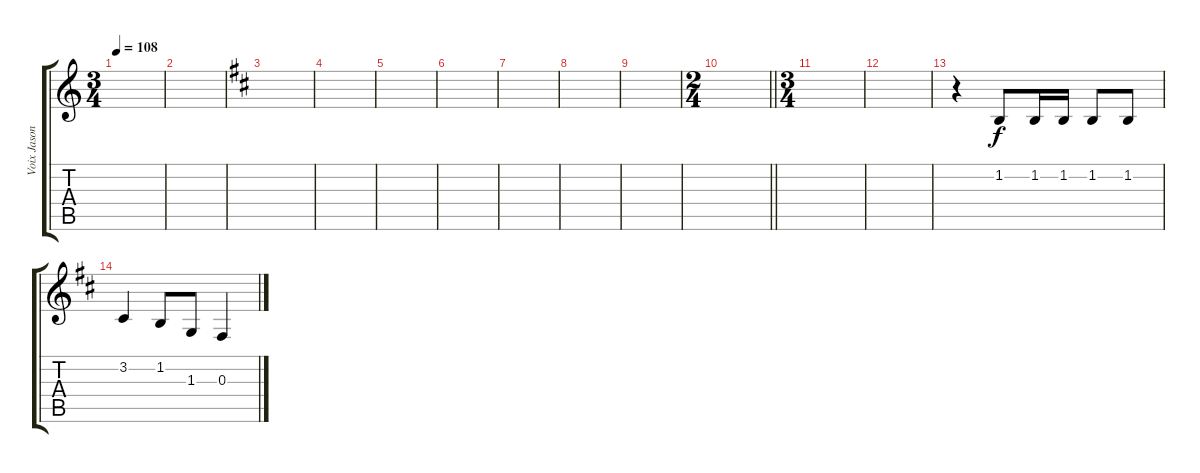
\track ("Voix Jason" "Voix Jason") {instrument lead2sawtooth}
\staff {score tabs}
\tuning (Eb4 Bb3 Gb3 Db3 Ab2 Eb2) {hide}
\ts (3 4)
\tempo 108
\clef g2
\ks c
|
|
\ks d
|
|
|
|
|
|
|
\ts (2 4)
\barLineRight lightlight
|
\ts (3 4)
|
|
r.4 1.2.8 1.2.16 1.2.16 1.2.8 1.2.8 |
3.2.4 1.2.8 1.3.8 0.3.4
